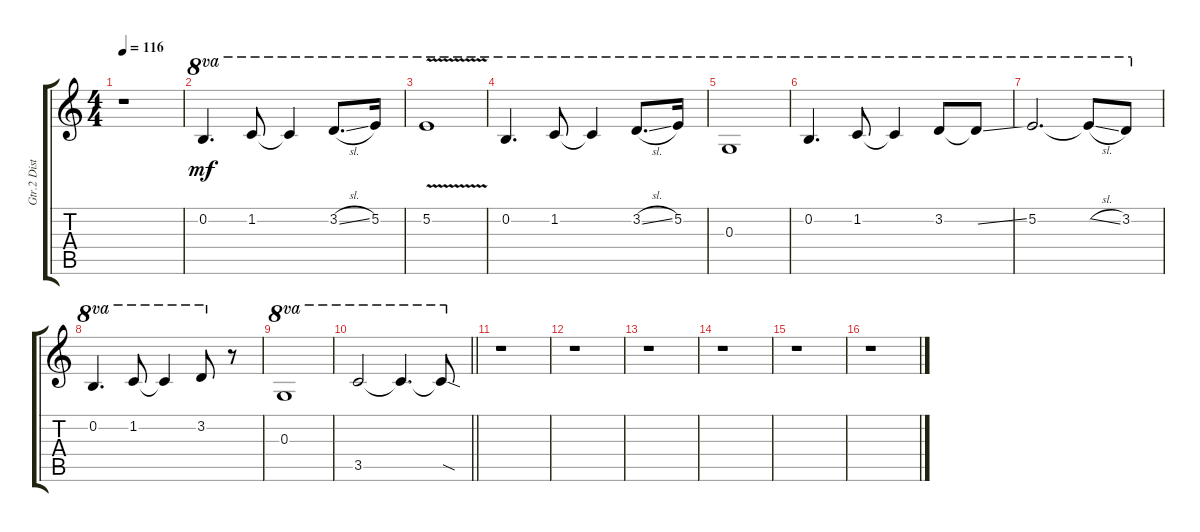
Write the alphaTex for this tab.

\track ("Gtr.2 Distortion" "Gtr.2 Dist") {instrument distortionguitar}
\staff {score tabs}
\tuning (E4 B3 G3 D4 A3 E3) {hide}
\ts (4 4)
\tempo 116
\clef g2
\ks c
r.1{dy mf instrument distortionguitar} |
0.2.4{d ot 8va} 1.2.8{ot 8va} 1.2{t}.4{ot 8va} 3.2{sl}.8{d ot 8va} 5.2.16{ot 8va} |
5.2{v}.1{ot 8va} |
0.2.4{d ot 8va} 1.2.8{ot 8va} 1.2{t}.4{ot 8va} 3.2{sl}.8{d ot 8va} 5.2.16{ot 8va} |
0.3.1{ot 8va} |
0.2.4{d ot 8va} 1.2.8{ot 8va} 1.2{t}.4{ot 8va} 3.2.8{ot 8va} 3.2{ss t}.8{ot 8va} |
5.2.2{d ot 8va} 5.2{sl t}.8{ot 8va} 3.2.8{ot 8va} |
0.2.4{d ot 8va} 1.2.8{ot 8va} 1.2{t}.4{ot 8va} 3.2.8{ot 8va} r.8 |
0.3.1{ot 8va} |
\barLineRight lightlight
3.5.2{ot 8va} 3.5{t}.4{d ot 8va} 3.5{sod t}.8{ot 8va} |
r.1 |
r.1 |
r.1 |
r.1 |
r.1 |
r.1
